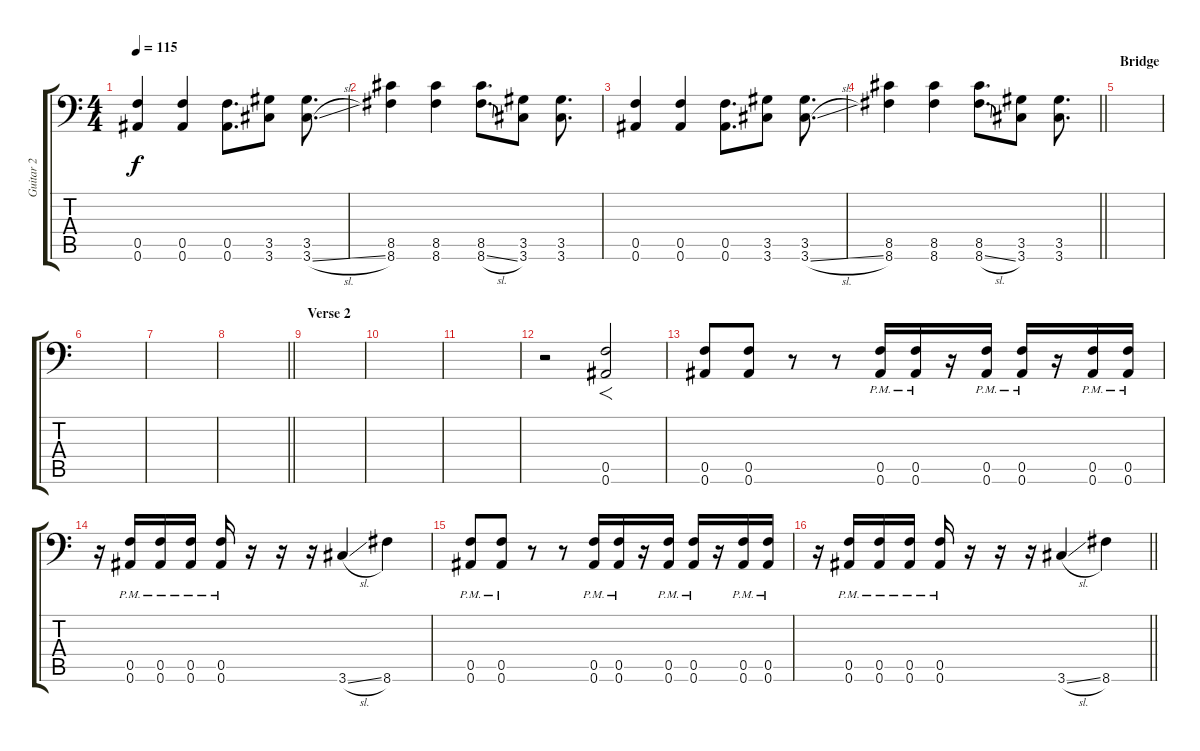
\track ("Guitar 2" "Guitar 2") {instrument distortionguitar}
\staff {score tabs}
\tuning (C4 G3 Eb3 Bb2 F2 Bb1) {hide}
\ts (4 4)
\tempo 115
\clef f4
\ks c
(0.5 0.6).4{dy f} (0.5 0.6).4 (0.5 0.6).8{d} (3.5 3.6).8 (3.5 3.6{sl}).8{d} |
(8.5 8.6).4 (8.5 8.6).4 (8.5 8.6{sl}).8{d} (3.5 3.6).8 (3.5 3.6).8{d} |
(0.5 0.6).4 (0.5 0.6).4 (0.5 0.6).8{d} (3.5 3.6).8 (3.5 3.6{sl}).8{d} |
\barLineRight lightlight
(8.5 8.6).4 (8.5 8.6).4 (8.5 8.6{sl}).8{d} (3.5 3.6).8 (3.5 3.6).8{d} |
\section ("" "Bridge")
|
|
|
\barLineRight lightlight
|
\section ("" "Verse 2")
|
|
|
r.2 (0.5 0.6).2{f} |
(0.5 0.6).8 (0.5 0.6).8 r.8 r.8 (0.5{pm} 0.6{pm}).16 (0.5{pm} 0.6{pm}).16 r.16 (0.5{pm} 0.6{pm}).16 (0.5{pm} 0.6{pm}).16 r.16 (0.5{pm} 0.6{pm}).16 (0.5{pm} 0.6{pm}).16 |
r.16 (0.5{pm} 0.6{pm}).16 (0.5{pm} 0.6{pm}).16 (0.5{pm} 0.6{pm}).16 (0.5{pm} 0.6{pm}).16 r.16 r.16 r.16 3.6{sl}.4 8.6.4 |
(0.5{pm} 0.6{pm}).8 (0.5{pm} 0.6{pm}).8 r.8 r.8 (0.5{pm} 0.6{pm}).16 (0.5{pm} 0.6{pm}).16 r.16 (0.5{pm} 0.6{pm}).16 (0.5{pm} 0.6{pm}).16 r.16 (0.5{pm} 0.6{pm}).16 (0.5{pm} 0.6{pm}).16 |
\barLineRight lightlight
r.16 (0.5{pm} 0.6{pm}).16 (0.5{pm} 0.6{pm}).16 (0.5{pm} 0.6{pm}).16 (0.5{pm} 0.6{pm}).16 r.16 r.16 r.16 3.6{sl}.4 8.6.4
